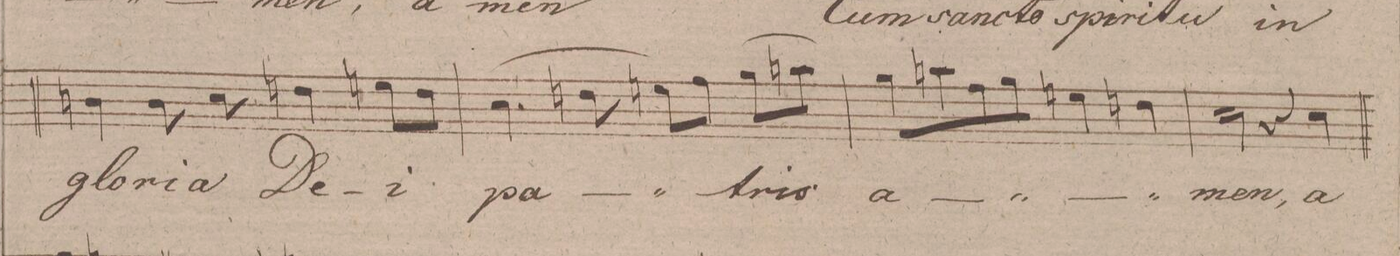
**kern	**text	**dynam
*I"Baſso.	*	*
*clefF4	*	*
*k[f#c#g#d#]	*	*
*met(c)	*	*
*M4/4	*	*
4Dn\	glo-	.
8D\	-ri-	.
8E\	-a	.
4Fn\	De-	.
8Gn\L	-i	.
8F\J	.	.
=248	=248	=248
(>4.E\	pa-	.
8Fn\	.	.
8Gn\L)	.	.
8A\J	.	.
(>8B\L	-tris	.
8cn\J)	.	.
=249	=249	=249
8B\L	a-	.
8cn\	.	.
8A\	.	.
8B\J	.	.
4Gn\	.	.
4Fn\	.	.
=250	=250	=250
2E\	-men,	.
4r	.	.
4E\	a-	.
=251	=251	=251
*-	*-	*-
